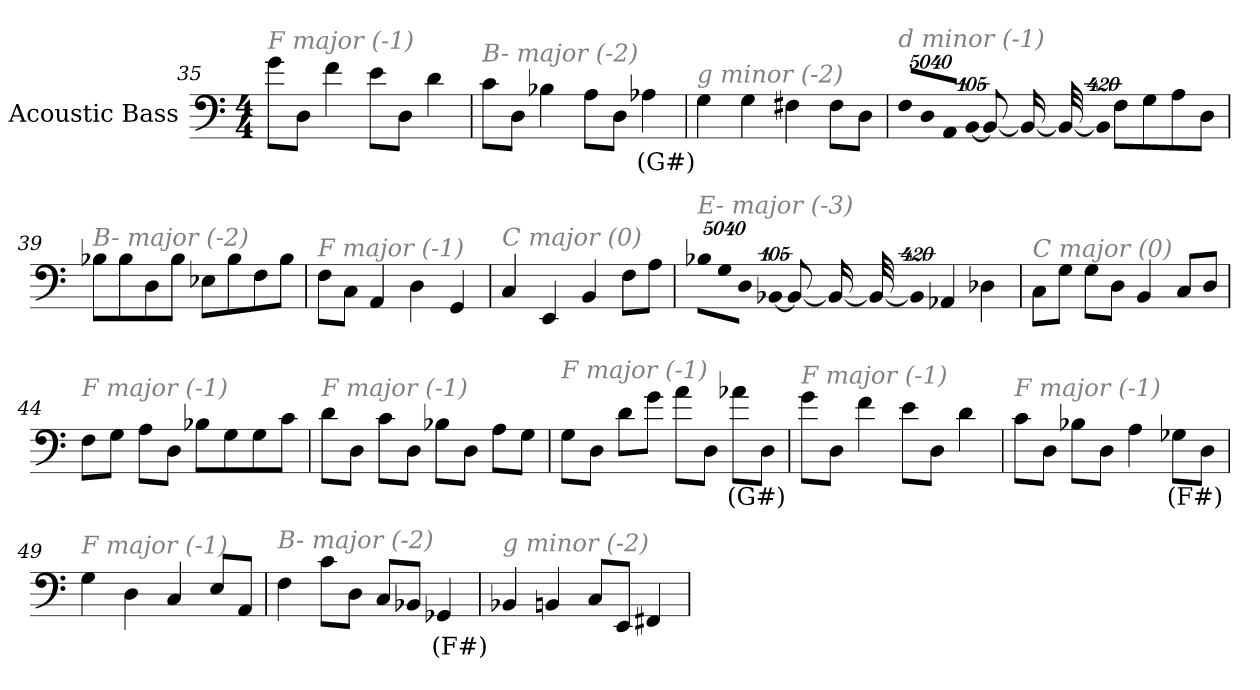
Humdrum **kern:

**kern	**text
*part1	*part1
*staff1	*staff1
*I"Acoustic Bass	*
*clefF4	*
*ITrd7c12	*
*k[]	*
*C:	*
*M4/4	*
=35	=35
!LO:TX:i:color=#808080:t=F major (-1)	!
8GL	.
8DDJ	.
4F	.
8EL	.
8DDJ	.
4D	.
=36	=36
!LO:TX:i:color=#808080:t=B- major (-2)	!
8CL	.
8DDJ	.
4BB-X	.
8AAL	.
8DDJ	.
4AA-Xi	(G#)
=37	=37
!LO:TX:i:color=#808080:t=g minor (-2)	!
4GG	.
4GG	.
4FF#X	.
8FF#L	.
8DDJ	.
=38	=38
!LO:TX:i:color=#808080:t=d minor (-1)	!
!LO:N:vis=8	!
40320%3347FFL	.
!LO:N:vis=8	!
40320%3347DD	.
!LO:N:vis=8	!
40320%3347AAAJ	.
!LO:N:vis=1024	!
[13440%13BBB	.
8BBB_	.
16BBB_	.
32BBB_	.
!LO:N:vis=1024%31	!
13440%407BBB]	.
8FFL	.
8GG	.
8AA	.
8DDJ	.
=39	=39
!LO:TX:i:color=#808080:t=B- major (-2)	!
8BB-XL	.
8BB-	.
8DD	.
8BB-J	.
8EE-XL	.
8BB-	.
8FF	.
8BB-J	.
=40	=40
!LO:TX:i:color=#808080:t=F major (-1)	!
8FFL	.
8CCJ	.
4AAA	.
4DD	.
4GGG	.
=41	=41
!LO:TX:i:color=#808080:t=C major (0)	!
4CC	.
4EEE	.
4BBB	.
8FFL	.
8AAJ	.
=42	=42
!LO:TX:i:color=#808080:t=E- major (-3)	!
!LO:N:vis=8	!
40320%3347BB-XL	.
!LO:N:vis=8	!
40320%3347GG	.
!LO:N:vis=8	!
40320%3347DDJ	.
!LO:N:vis=1024	!
[13440%13BBB-X	.
8BBB-_	.
16BBB-_	.
32BBB-_	.
!LO:N:vis=1024%31	!
13440%407BBB-]	.
4AAA-X	.
4DD-X	.
=43	=43
!LO:TX:i:color=#808080:t=C major (0)	!
8CCL	.
8GGJ	.
8GGL	.
8DDJ	.
4BBB	.
8CCL	.
8DDJ	.
=44	=44
!LO:TX:i:color=#808080:t=F major (-1)	!
8FFL	.
8GGJ	.
8AAL	.
8DDJ	.
8BB-XL	.
8GG	.
8GG	.
8CJ	.
=45	=45
!LO:TX:i:color=#808080:t=F major (-1)	!
8DL	.
8DDJ	.
8CL	.
8DDJ	.
8BB-XL	.
8DDJ	.
8AAL	.
8GGJ	.
=46	=46
!LO:TX:i:color=#808080:t=F major (-1)	!
8GGL	.
8DDJ	.
8DL	.
8GJ	.
8AL	.
8DDJ	.
8A-XiL	(G#)
8DDJ	.
=47	=47
!LO:TX:i:color=#808080:t=F major (-1)	!
8GL	.
8DDJ	.
4F	.
8EL	.
8DDJ	.
4D	.
=48	=48
!LO:TX:i:color=#808080:t=F major (-1)	!
8CL	.
8DDJ	.
8BB-XL	.
8DDJ	.
4AA	.
8GG-XiL	(F#)
8DDJ	.
=49	=49
!LO:TX:i:color=#808080:t=F major (-1)	!
4GG	.
4DD	.
4CC	.
8EEL	.
8AAAJ	.
=50	=50
!LO:TX:i:color=#808080:t=B- major (-2)	!
4FF	.
8CL	.
8DDJ	.
8CCL	.
8BBB-XJ	.
4GGG-Xi	(F#)
=51	=51
!LO:TX:i:color=#808080:t=g minor (-2)	!
4BBB-X	.
4BBBn	.
8CCL	.
8EEEJ	.
4FFF#X	.
=	=
*-	*-
